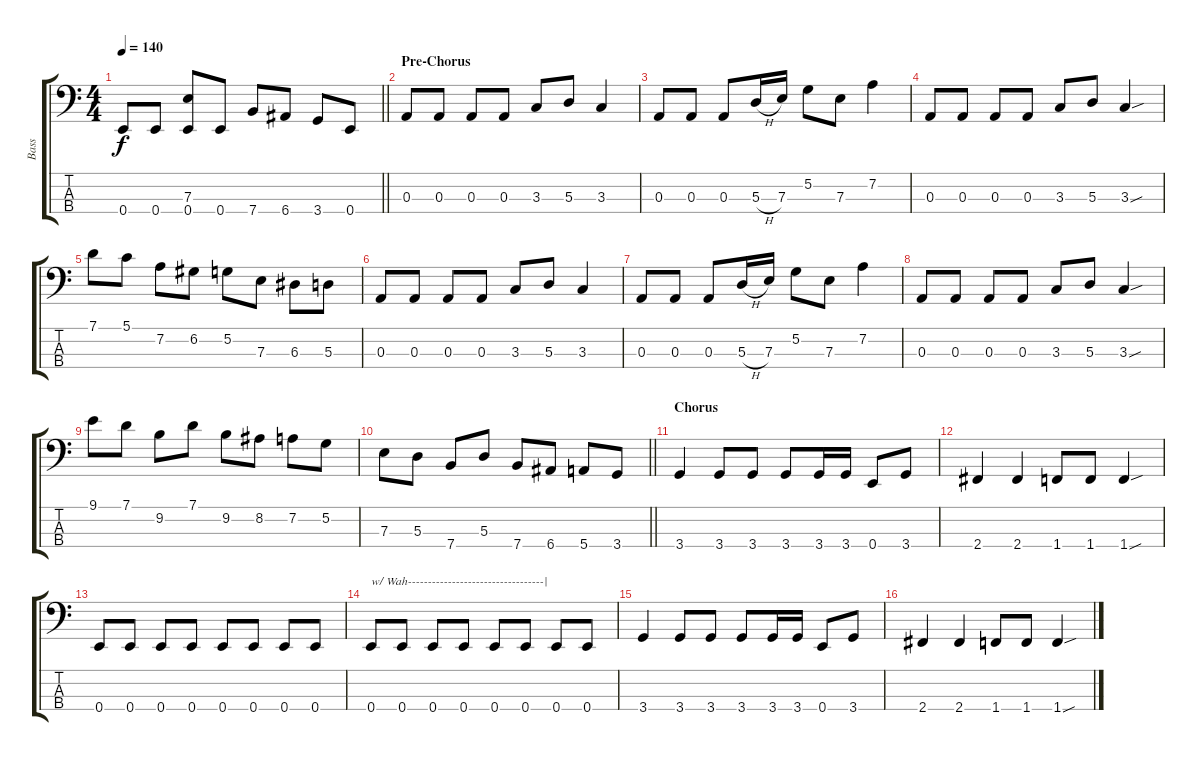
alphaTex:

\track ("Bass" "Bass") {instrument electricbasspick}
\staff {score tabs}
\tuning (G2 D2 A1 E1) {hide}
\ts (4 4)
\tempo 140
\clef f4
\barLineRight lightlight
\ks c
0.4.8{dy f} 0.4.8 (7.3 0.4).8 0.4.8 7.4.8 6.4.8 3.4.8 0.4.8 |
\section ("" "Pre-Chorus")
0.3.8 0.3.8 0.3.8 0.3.8 3.3.8 5.3.8 3.3.4 |
0.3.8 0.3.8 0.3.8 5.3{h}.16 7.3.16 5.2.8 7.3.8 7.2.4 |
0.3.8 0.3.8 0.3.8 0.3.8 3.3.8 5.3.8 3.3{sou}.4 |
7.1.8 5.1.8 7.2.8 6.2.8 5.2.8 7.3.8 6.3.8 5.3.8 |
0.3.8 0.3.8 0.3.8 0.3.8 3.3.8 5.3.8 3.3.4 |
0.3.8 0.3.8 0.3.8 5.3{h}.16 7.3.16 5.2.8 7.3.8 7.2.4 |
0.3.8 0.3.8 0.3.8 0.3.8 3.3.8 5.3.8 3.3{sou}.4 |
9.1.8 7.1.8 9.2.8 7.1.8 9.2.8 8.2.8 7.2.8 5.2.8 |
\barLineRight lightlight
7.3.8 5.3.8 7.4.8 5.3.8 7.4.8 6.4.8 5.4.8 3.4.8 |
\section ("" "Chorus")
3.4.4 3.4.8 3.4.8 3.4.8 3.4.16 3.4.16 0.4.8 3.4.8 |
2.4.4 2.4.4 1.4.8 1.4.8 1.4{sou}.4 |
0.4.8 0.4.8 0.4.8 0.4.8 0.4.8 0.4.8 0.4.8 0.4.8 |
0.4.8{txt "w/ Wah----------------------------------|"} 0.4.8 0.4.8 0.4.8 0.4.8 0.4.8 0.4.8 0.4.8 |
3.4.4 3.4.8 3.4.8 3.4.8 3.4.16 3.4.16 0.4.8 3.4.8 |
2.4.4 2.4.4 1.4.8 1.4.8 1.4{sou}.4
